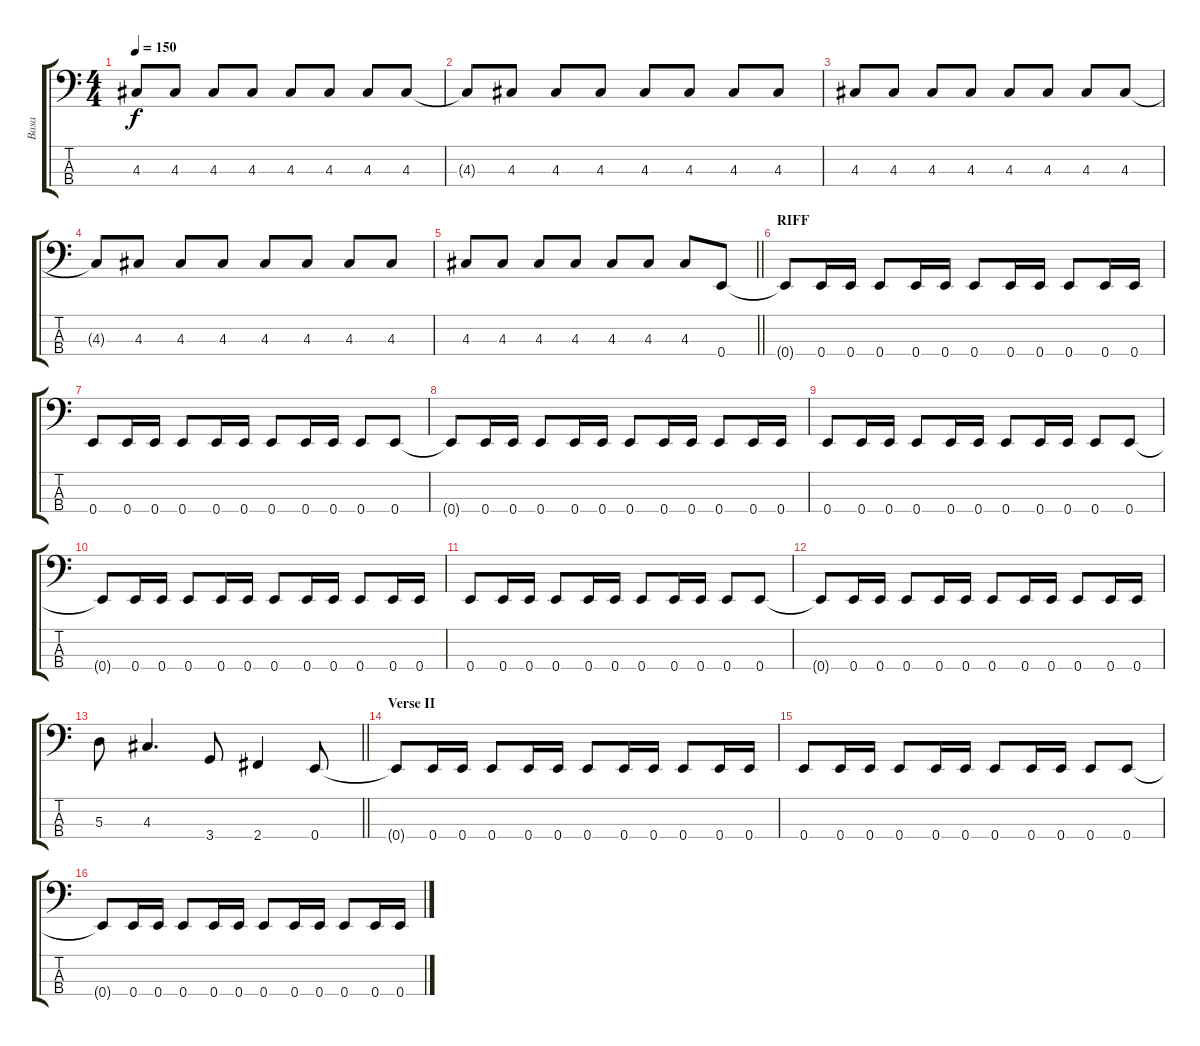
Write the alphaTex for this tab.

\track ("Basa" "Basa") {instrument electricbassfinger}
\staff {score tabs}
\tuning (G2 D2 A1 E1) {hide}
\ts (4 4)
\tempo 150
\clef f4
\ks c
4.3.8{dy f} 4.3.8 4.3.8 4.3.8 4.3.8 4.3.8 4.3.8 4.3.8 |
4.3{t}.8 4.3.8 4.3.8 4.3.8 4.3.8 4.3.8 4.3.8 4.3.8 |
4.3.8 4.3.8 4.3.8 4.3.8 4.3.8 4.3.8 4.3.8 4.3.8 |
4.3{t}.8 4.3.8 4.3.8 4.3.8 4.3.8 4.3.8 4.3.8 4.3.8 |
\barLineRight lightlight
4.3.8 4.3.8 4.3.8 4.3.8 4.3.8 4.3.8 4.3.8 0.4.8 |
\section ("" "RIFF")
0.4{t}.8 0.4.16 0.4.16 0.4.8 0.4.16 0.4.16 0.4.8 0.4.16 0.4.16 0.4.8 0.4.16 0.4.16 |
0.4.8 0.4.16 0.4.16 0.4.8 0.4.16 0.4.16 0.4.8 0.4.16 0.4.16 0.4.8 0.4.8 |
0.4{t}.8 0.4.16 0.4.16 0.4.8 0.4.16 0.4.16 0.4.8 0.4.16 0.4.16 0.4.8 0.4.16 0.4.16 |
0.4.8 0.4.16 0.4.16 0.4.8 0.4.16 0.4.16 0.4.8 0.4.16 0.4.16 0.4.8 0.4.8 |
0.4{t}.8 0.4.16 0.4.16 0.4.8 0.4.16 0.4.16 0.4.8 0.4.16 0.4.16 0.4.8 0.4.16 0.4.16 |
0.4.8 0.4.16 0.4.16 0.4.8 0.4.16 0.4.16 0.4.8 0.4.16 0.4.16 0.4.8 0.4.8 |
0.4{t}.8 0.4.16 0.4.16 0.4.8 0.4.16 0.4.16 0.4.8 0.4.16 0.4.16 0.4.8 0.4.16 0.4.16 |
\barLineRight lightlight
5.3.8 4.3.4{d} 3.4.8 2.4.4 0.4.8 |
\section ("" "Verse II")
0.4{t}.8 0.4.16 0.4.16 0.4.8 0.4.16 0.4.16 0.4.8 0.4.16 0.4.16 0.4.8 0.4.16 0.4.16 |
0.4.8 0.4.16 0.4.16 0.4.8 0.4.16 0.4.16 0.4.8 0.4.16 0.4.16 0.4.8 0.4.8 |
0.4{t}.8 0.4.16 0.4.16 0.4.8 0.4.16 0.4.16 0.4.8 0.4.16 0.4.16 0.4.8 0.4.16 0.4.16
